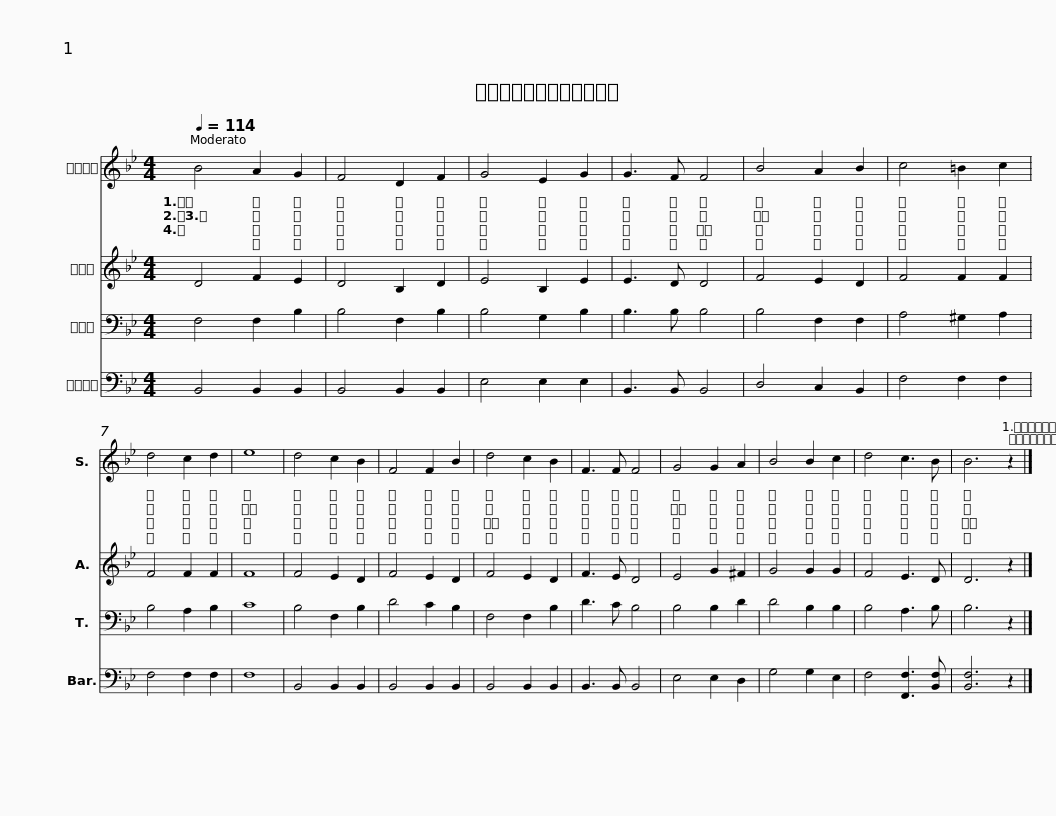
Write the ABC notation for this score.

X:1
%%score 1 2 3 4
L:1/8
Q:1/4=114
M:4/4
I:linebreak $
K:Bb
V:1 treble
V:2 treble
V:3 bass
V:4 bass
V:1
 B4 A2 G2 | F4 D2 F2 | G4 E2 G2 | G3 F F4 | B4 A2 B2 | %5
 c4 =B2 c2 | d4 c2 d2 | e8 | d4 c2 B2 | F4 F2 B2 | %10
 d4 c2 B2 |$ F3 F F4 | G4 G2 A2 | B4 B2 c2 | d4 c3 B |$ %15
 B6 z2 |] %16
V:2
 D4 F2 E2 | D4 B,2 D2 | E4 B,2 E2 | E3 D D4 | F4 E2 D2 | %5
 F4 F2 F2 | F4 F2 F2 | F8 | F4 E2 D2 | F4 E2 D2 | %10
 F4 E2 D2 |$ F3 E D4 | E4 G2 ^F2 | G4 G2 G2 | F4 E3 D |$ %15
 D6 z2 |] %16
V:3
 F,4 F,2 B,2 | B,4 F,2 B,2 | B,4 G,2 B,2 | B,3 B, B,4 | B,4 F,2 F,2 | %5
 A,4 ^G,2 A,2 | B,4 A,2 B,2 | C8 | B,4 F,2 B,2 | D4 C2 B,2 | %10
 F,4 F,2 B,2 |$ D3 C B,4 | B,4 B,2 D2 | D4 B,2 B,2 | B,4 A,3 B, |$ %15
 B,6 z2 |] %16
V:4
 B,,4 B,,2 B,,2 | B,,4 B,,2 B,,2 | E,4 E,2 E,2 | B,,3 B,, B,,4 | D,4 C,2 B,,2 | %5
 F,4 F,2 F,2 | F,4 F,2 F,2 | F,8 | B,,4 B,,2 B,,2 | B,,4 B,,2 B,,2 | %10
 B,,4 B,,2 B,,2 |$ B,,3 B,, B,,4 | E,4 E,2 D,2 | G,4 G,2 E,2 | F,4 [F,,F,]3 [B,,F,] |$ %15
 [B,,F,]6 z2 |] %16
